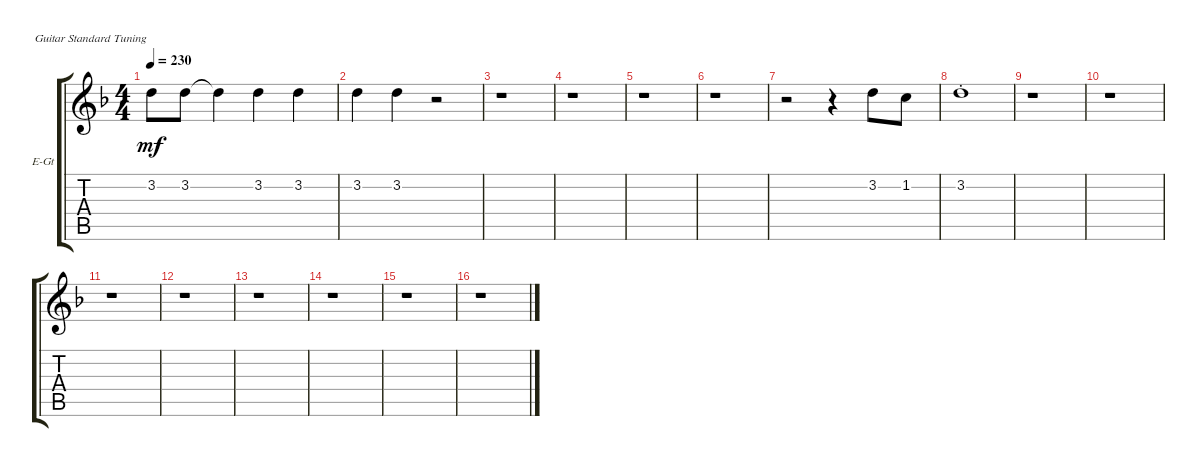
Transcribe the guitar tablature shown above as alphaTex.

\defaultSystemsLayout 4
\bracketExtendMode groupsimilarinstruments
\firstSystemTrackNameOrientation horizontal
\otherSystemsTrackNameOrientation horizontal
\track ("Art's Voice" "E-Gt") {instrument electricguitarclean}
\staff {score tabs}
\tuning (E4 B3 G3 D3 A2 E2)
\ts (4 4)
\tempo 230
\clef g2
\ks dminor
3.2.8{dy mf} 3.2.8 3.2{t}.4 3.2.4 3.2.4 |
3.2.4 3.2.4 r.2 |
r.1 |
r.1 |
r.1 |
r.1 |
r.2 r.4 3.2.8 1.2.8 |
3.2{st}.1 |
r.1 |
r.1 |
r.1 |
r.1 |
r.1 |
r.1 |
r.1 |
r.1
